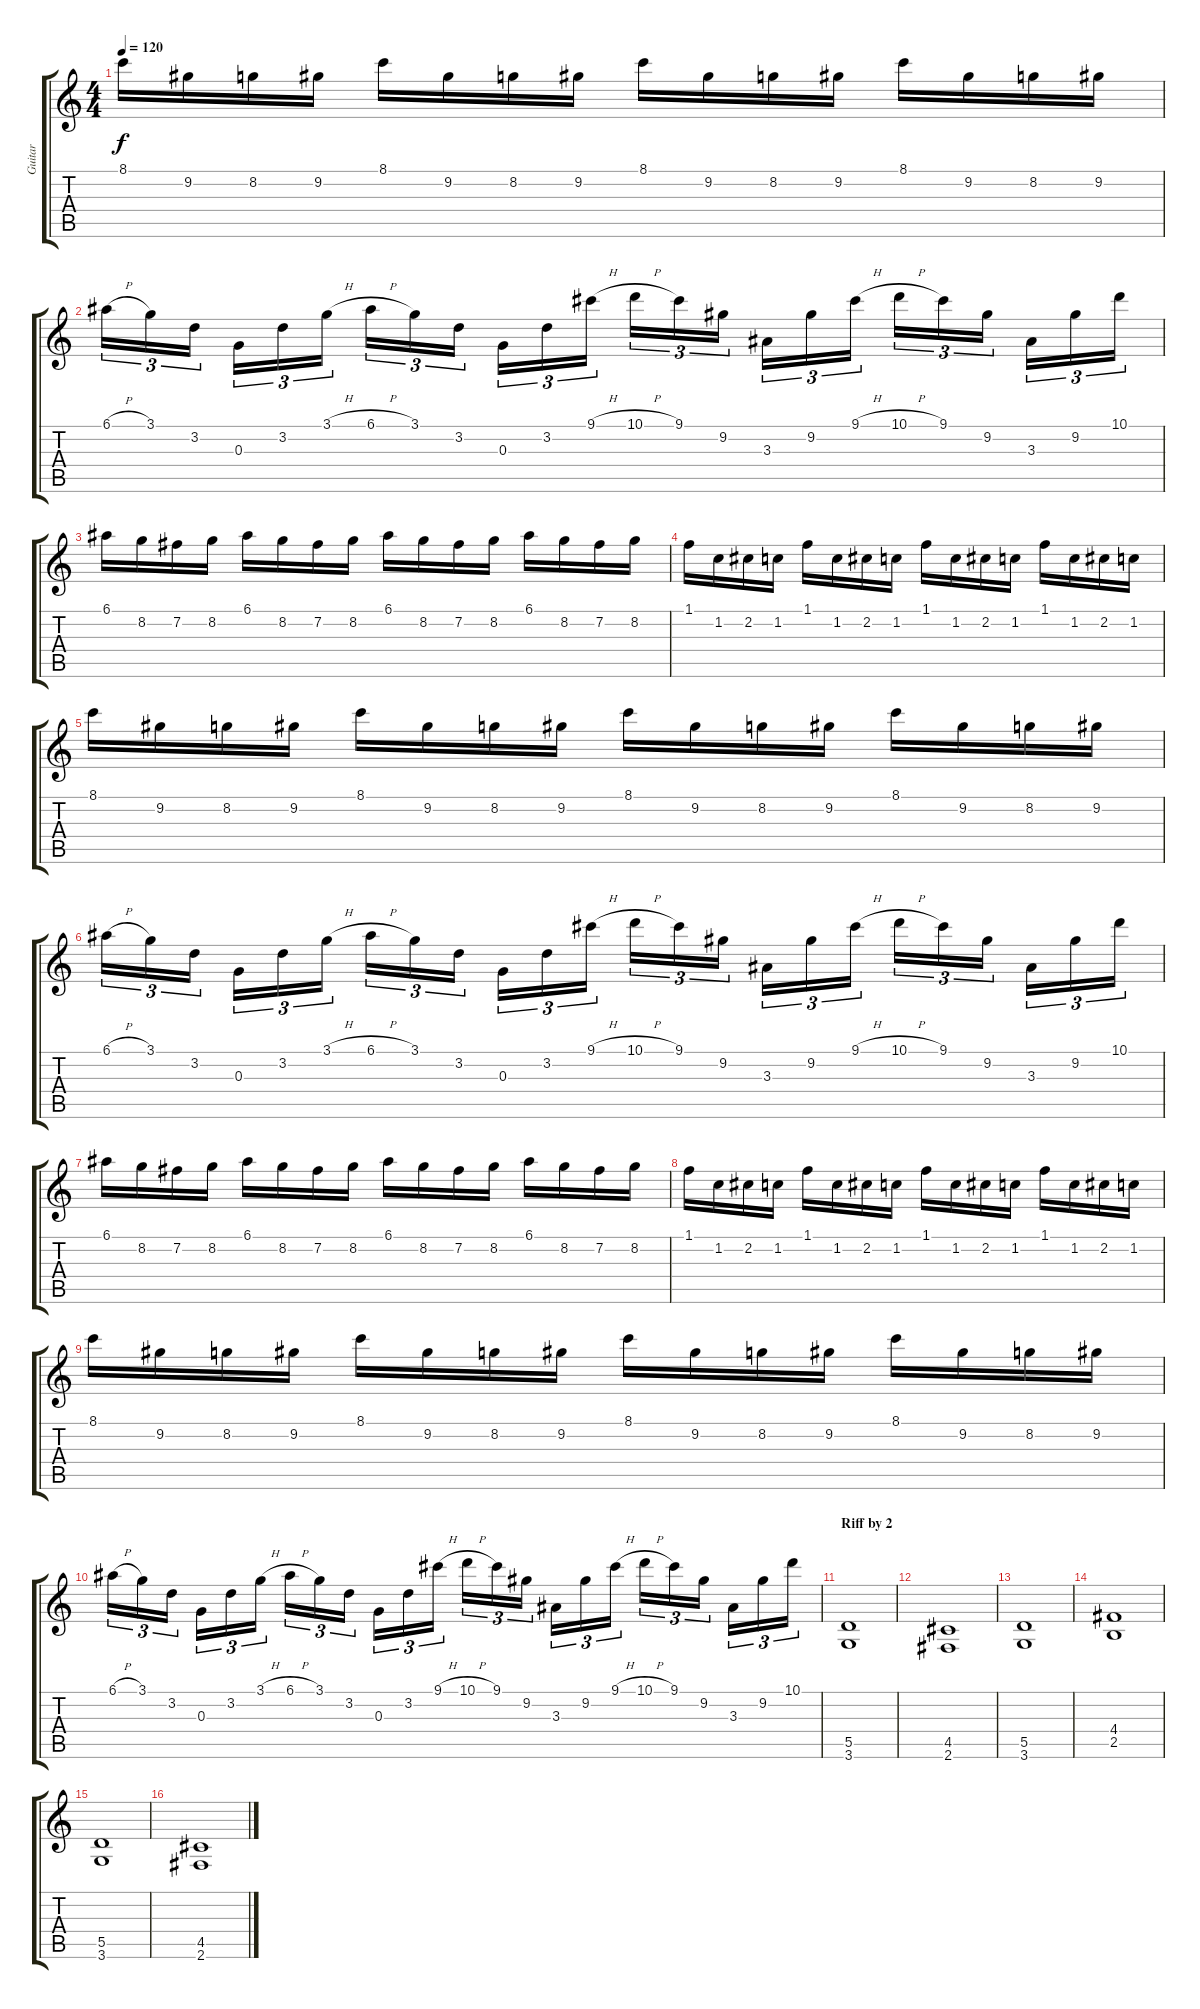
\track ("Guitar" "Guitar") {instrument distortionguitar}
\staff {score tabs}
\tuning (E4 B3 G3 D3 A2 E2) {hide}
\ts (4 4)
\tempo 120
\clef g2
\ks c
8.1.16{dy f} 9.2.16 8.2.16 9.2.16 8.1.16 9.2.16 8.2.16 9.2.16 8.1.16 9.2.16 8.2.16 9.2.16 8.1.16 9.2.16 8.2.16 9.2.16 |
6.1{h}.16{tu (3 2)} 3.1.16{tu (3 2)} 3.2.16{tu (3 2)} 0.3.16{tu (3 2)} 3.2.16{tu (3 2)} 3.1{h}.16{tu (3 2)} 6.1{h}.16{tu (3 2)} 3.1.16{tu (3 2)} 3.2.16{tu (3 2)} 0.3.16{tu (3 2)} 3.2.16{tu (3 2)} 9.1{h}.16{tu (3 2)} 10.1{h}.16{tu (3 2)} 9.1.16{tu (3 2)} 9.2.16{tu (3 2)} 3.3.16{tu (3 2)} 9.2.16{tu (3 2)} 9.1{h}.16{tu (3 2)} 10.1{h}.16{tu (3 2)} 9.1.16{tu (3 2)} 9.2.16{tu (3 2)} 3.3.16{tu (3 2)} 9.2.16{tu (3 2)} 10.1.16{tu (3 2)} |
6.1.16 8.2.16 7.2.16 8.2.16 6.1.16 8.2.16 7.2.16 8.2.16 6.1.16 8.2.16 7.2.16 8.2.16 6.1.16 8.2.16 7.2.16 8.2.16 |
1.1.16 1.2.16 2.2.16 1.2.16 1.1.16 1.2.16 2.2.16 1.2.16 1.1.16 1.2.16 2.2.16 1.2.16 1.1.16 1.2.16 2.2.16 1.2.16 |
8.1.16 9.2.16 8.2.16 9.2.16 8.1.16 9.2.16 8.2.16 9.2.16 8.1.16 9.2.16 8.2.16 9.2.16 8.1.16 9.2.16 8.2.16 9.2.16 |
6.1{h}.16{tu (3 2)} 3.1.16{tu (3 2)} 3.2.16{tu (3 2)} 0.3.16{tu (3 2)} 3.2.16{tu (3 2)} 3.1{h}.16{tu (3 2)} 6.1{h}.16{tu (3 2)} 3.1.16{tu (3 2)} 3.2.16{tu (3 2)} 0.3.16{tu (3 2)} 3.2.16{tu (3 2)} 9.1{h}.16{tu (3 2)} 10.1{h}.16{tu (3 2)} 9.1.16{tu (3 2)} 9.2.16{tu (3 2)} 3.3.16{tu (3 2)} 9.2.16{tu (3 2)} 9.1{h}.16{tu (3 2)} 10.1{h}.16{tu (3 2)} 9.1.16{tu (3 2)} 9.2.16{tu (3 2)} 3.3.16{tu (3 2)} 9.2.16{tu (3 2)} 10.1.16{tu (3 2)} |
6.1.16 8.2.16 7.2.16 8.2.16 6.1.16 8.2.16 7.2.16 8.2.16 6.1.16 8.2.16 7.2.16 8.2.16 6.1.16 8.2.16 7.2.16 8.2.16 |
1.1.16 1.2.16 2.2.16 1.2.16 1.1.16 1.2.16 2.2.16 1.2.16 1.1.16 1.2.16 2.2.16 1.2.16 1.1.16 1.2.16 2.2.16 1.2.16 |
8.1.16 9.2.16 8.2.16 9.2.16 8.1.16 9.2.16 8.2.16 9.2.16 8.1.16 9.2.16 8.2.16 9.2.16 8.1.16 9.2.16 8.2.16 9.2.16 |
6.1{h}.16{tu (3 2)} 3.1.16{tu (3 2)} 3.2.16{tu (3 2)} 0.3.16{tu (3 2)} 3.2.16{tu (3 2)} 3.1{h}.16{tu (3 2)} 6.1{h}.16{tu (3 2)} 3.1.16{tu (3 2)} 3.2.16{tu (3 2)} 0.3.16{tu (3 2)} 3.2.16{tu (3 2)} 9.1{h}.16{tu (3 2)} 10.1{h}.16{tu (3 2)} 9.1.16{tu (3 2)} 9.2.16{tu (3 2)} 3.3.16{tu (3 2)} 9.2.16{tu (3 2)} 9.1{h}.16{tu (3 2)} 10.1{h}.16{tu (3 2)} 9.1.16{tu (3 2)} 9.2.16{tu (3 2)} 3.3.16{tu (3 2)} 9.2.16{tu (3 2)} 10.1.16{tu (3 2)} |
\section ("" "Riff by 2")
(5.5 3.6).1 |
(4.5 2.6).1 |
(5.5 3.6).1 |
(4.4 2.5).1 |
(5.5 3.6).1 |
(4.5 2.6).1
